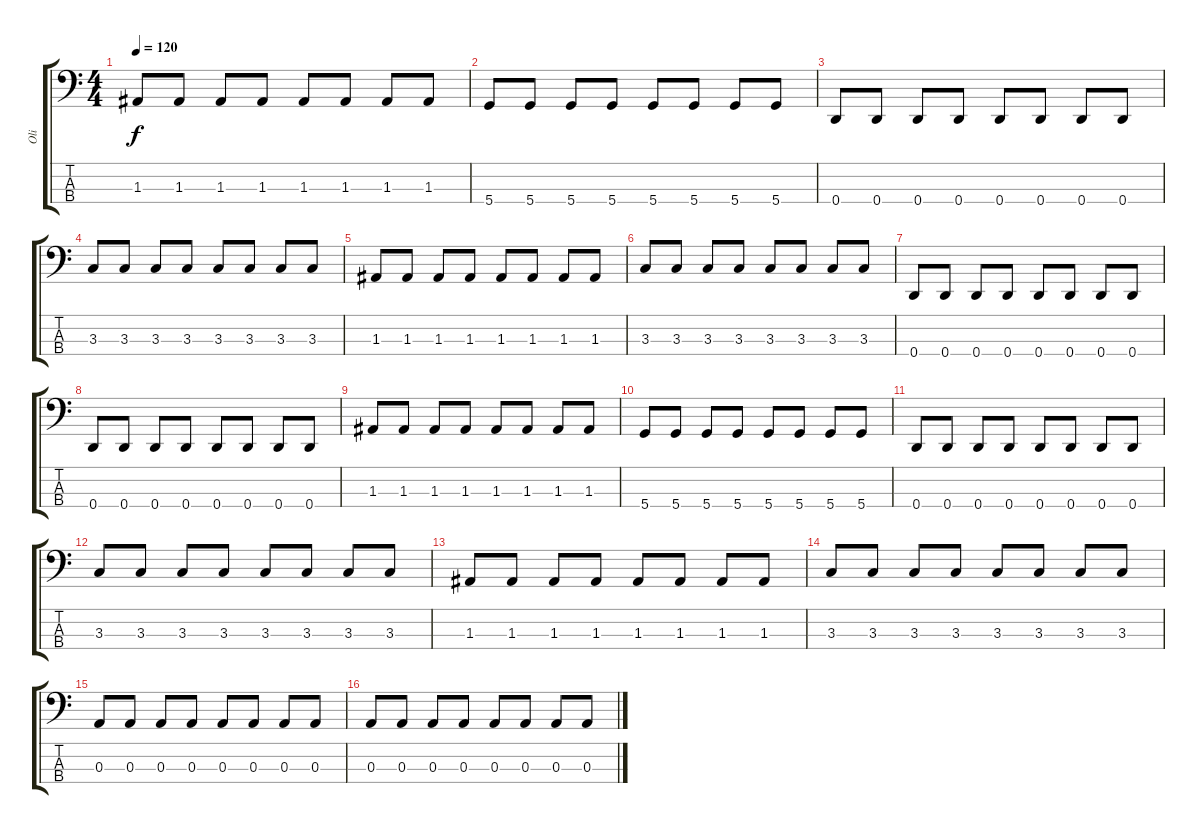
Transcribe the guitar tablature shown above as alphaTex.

\track ("Oli" "Oli") {instrument electricbassfinger}
\staff {score tabs}
\tuning (G2 D2 A1 D1) {hide}
\ts (4 4)
\tempo 120
\clef f4
\ks c
1.3.8{dy f} 1.3.8 1.3.8 1.3.8 1.3.8 1.3.8 1.3.8 1.3.8 |
5.4.8 5.4.8 5.4.8 5.4.8 5.4.8 5.4.8 5.4.8 5.4.8 |
0.4.8 0.4.8 0.4.8 0.4.8 0.4.8 0.4.8 0.4.8 0.4.8 |
3.3.8 3.3.8 3.3.8 3.3.8 3.3.8 3.3.8 3.3.8 3.3.8 |
1.3.8 1.3.8 1.3.8 1.3.8 1.3.8 1.3.8 1.3.8 1.3.8 |
3.3.8 3.3.8 3.3.8 3.3.8 3.3.8 3.3.8 3.3.8 3.3.8 |
0.4.8 0.4.8 0.4.8 0.4.8 0.4.8 0.4.8 0.4.8 0.4.8 |
0.4.8 0.4.8 0.4.8 0.4.8 0.4.8 0.4.8 0.4.8 0.4.8 |
1.3.8 1.3.8 1.3.8 1.3.8 1.3.8 1.3.8 1.3.8 1.3.8 |
5.4.8 5.4.8 5.4.8 5.4.8 5.4.8 5.4.8 5.4.8 5.4.8 |
0.4.8 0.4.8 0.4.8 0.4.8 0.4.8 0.4.8 0.4.8 0.4.8 |
3.3.8 3.3.8 3.3.8 3.3.8 3.3.8 3.3.8 3.3.8 3.3.8 |
1.3.8 1.3.8 1.3.8 1.3.8 1.3.8 1.3.8 1.3.8 1.3.8 |
3.3.8 3.3.8 3.3.8 3.3.8 3.3.8 3.3.8 3.3.8 3.3.8 |
0.3.8 0.3.8 0.3.8 0.3.8 0.3.8 0.3.8 0.3.8 0.3.8 |
0.3.8 0.3.8 0.3.8 0.3.8 0.3.8 0.3.8 0.3.8 0.3.8
